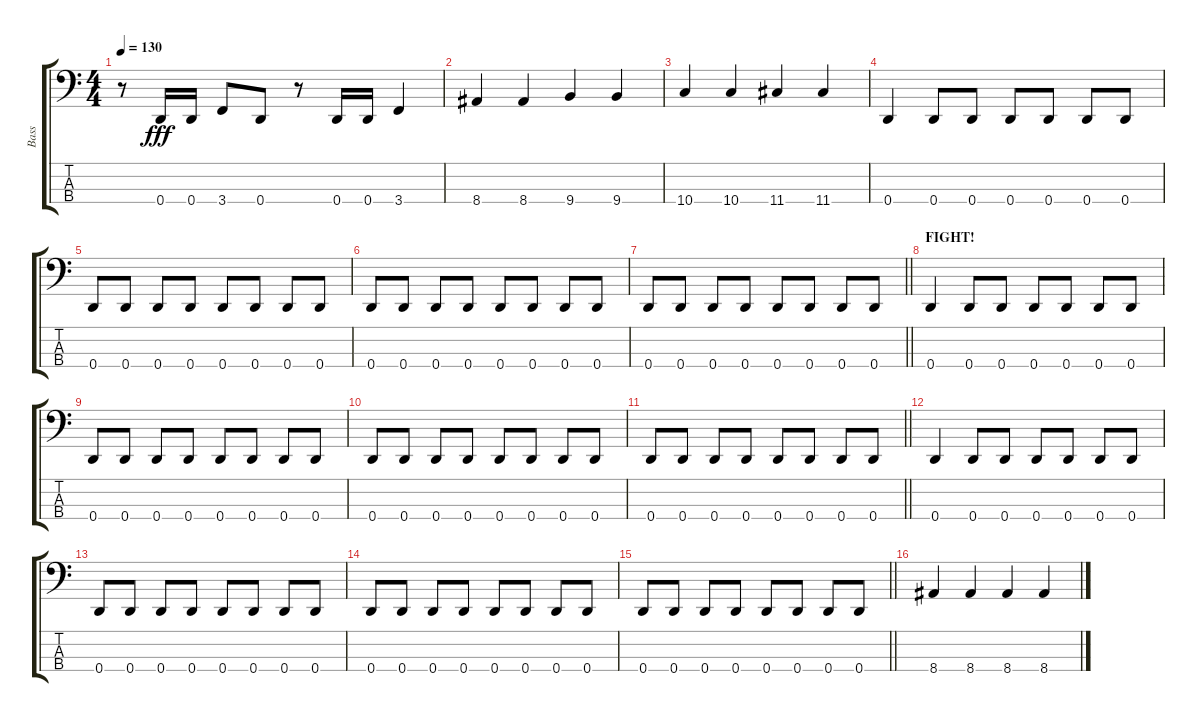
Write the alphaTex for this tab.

\track ("Bass" "Bass") {instrument electricbasspick}
\staff {score tabs}
\tuning (G2 D2 A1 D1) {hide}
\ts (4 4)
\tempo 130
\clef f4
\ks c
r.8{dy fff} 0.4.16 0.4.16 3.4.8 0.4.8 r.8 0.4.16 0.4.16 3.4.4 |
8.4.4 8.4.4 9.4.4 9.4.4 |
10.4.4 10.4.4 11.4.4 11.4.4 |
0.4.4 0.4.8 0.4.8 0.4.8 0.4.8 0.4.8 0.4.8 |
0.4.8 0.4.8 0.4.8 0.4.8 0.4.8 0.4.8 0.4.8 0.4.8 |
0.4.8 0.4.8 0.4.8 0.4.8 0.4.8 0.4.8 0.4.8 0.4.8 |
\barLineRight lightlight
0.4.8 0.4.8 0.4.8 0.4.8 0.4.8 0.4.8 0.4.8 0.4.8 |
\section ("" "FIGHT!")
0.4.4 0.4.8 0.4.8 0.4.8 0.4.8 0.4.8 0.4.8 |
0.4.8 0.4.8 0.4.8 0.4.8 0.4.8 0.4.8 0.4.8 0.4.8 |
0.4.8 0.4.8 0.4.8 0.4.8 0.4.8 0.4.8 0.4.8 0.4.8 |
\barLineRight lightlight
0.4.8 0.4.8 0.4.8 0.4.8 0.4.8 0.4.8 0.4.8 0.4.8 |
0.4.4 0.4.8 0.4.8 0.4.8 0.4.8 0.4.8 0.4.8 |
0.4.8 0.4.8 0.4.8 0.4.8 0.4.8 0.4.8 0.4.8 0.4.8 |
0.4.8 0.4.8 0.4.8 0.4.8 0.4.8 0.4.8 0.4.8 0.4.8 |
\barLineRight lightlight
0.4.8 0.4.8 0.4.8 0.4.8 0.4.8 0.4.8 0.4.8 0.4.8 |
8.4.4 8.4.4 8.4.4 8.4.4
